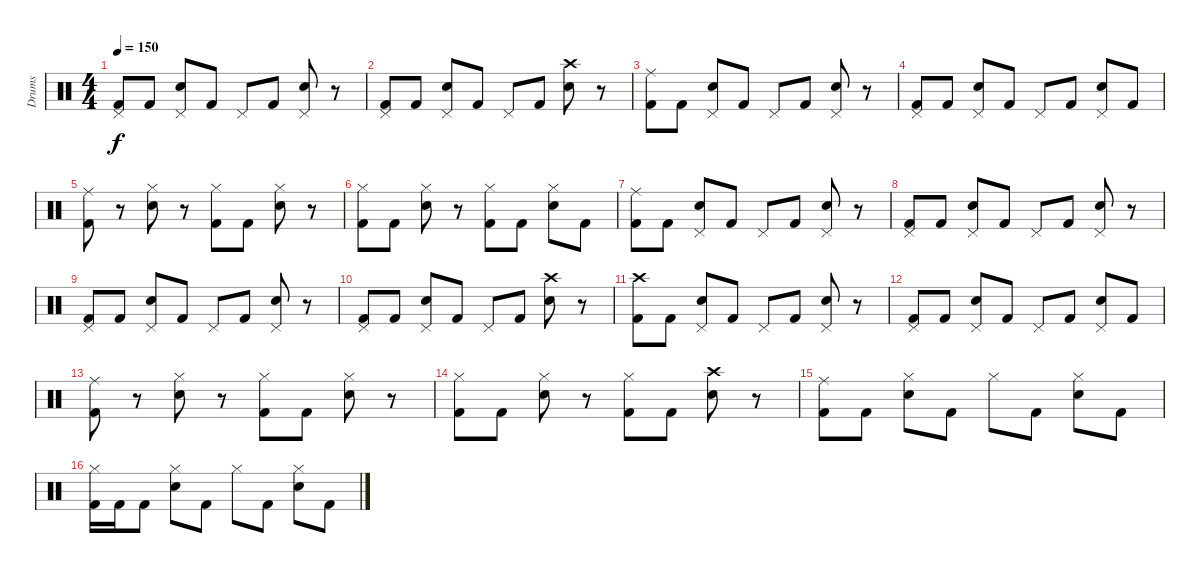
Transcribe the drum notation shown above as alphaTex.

\track ("Drums" "Drums") {instrument percussion}
\staff {score}
\articulation defaults
\ts (4 4)
\tempo 150
\clef neutral
\ks c
("Pedal Hi-Hat (hit)" "Kick (hit) 2").8{dy f} "Kick (hit) 2".8 ("Pedal Hi-Hat (hit)" "Electric Snare (hit)").8 "Kick (hit) 2".8 "Pedal Hi-Hat (hit)".8 "Kick (hit) 2".8 ("Pedal Hi-Hat (hit)" "Electric Snare (hit)").8 r.8 |
("Pedal Hi-Hat (hit)" "Kick (hit) 2").8 "Kick (hit) 2".8 ("Pedal Hi-Hat (hit)" "Electric Snare (hit)").8 "Kick (hit) 2".8 "Pedal Hi-Hat (hit)".8 "Kick (hit) 2".8 ("Crash high (hit)" "Electric Snare (hit)").8 r.8 |
("Ride (middle)" "Kick (hit) 2").8 "Kick (hit) 2".8 ("Pedal Hi-Hat (hit)" "Electric Snare (hit)").8 "Kick (hit) 2".8 "Pedal Hi-Hat (hit)".8 "Kick (hit) 2".8 ("Pedal Hi-Hat (hit)" "Electric Snare (hit)").8 r.8 |
("Pedal Hi-Hat (hit)" "Kick (hit) 2").8 "Kick (hit) 2".8 ("Pedal Hi-Hat (hit)" "Electric Snare (hit)").8 "Kick (hit) 2".8 "Pedal Hi-Hat (hit)".8 "Kick (hit) 2".8 ("Pedal Hi-Hat (hit)" "Electric Snare (hit)").8 "Kick (hit) 2".8 |
("Ride (middle)" "Kick (hit) 2").8 r.8 ("Hi-Hat (closed)" "Electric Snare (hit)").8 r.8 ("Hi-Hat (closed)" "Kick (hit) 2").8 "Kick (hit) 2".8 ("Hi-Hat (closed)" "Electric Snare (hit)").8 r.8 |
("Hi-Hat (closed)" "Kick (hit) 2").8 "Kick (hit) 2".8 ("Hi-Hat (closed)" "Electric Snare (hit)").8 r.8 ("Hi-Hat (closed)" "Kick (hit) 2").8 "Kick (hit) 2".8 ("Hi-Hat (closed)" "Electric Snare (hit)").8 "Kick (hit) 2".8 |
("Ride (middle)" "Kick (hit) 2").8 "Kick (hit) 2".8 ("Pedal Hi-Hat (hit)" "Electric Snare (hit)").8 "Kick (hit) 2".8 "Pedal Hi-Hat (hit)".8 "Kick (hit) 2".8 ("Pedal Hi-Hat (hit)" "Electric Snare (hit)").8 r.8 |
("Pedal Hi-Hat (hit)" "Kick (hit) 2").8 "Kick (hit) 2".8 ("Pedal Hi-Hat (hit)" "Electric Snare (hit)").8 "Kick (hit) 2".8 "Pedal Hi-Hat (hit)".8 "Kick (hit) 2".8 ("Pedal Hi-Hat (hit)" "Electric Snare (hit)").8 r.8 |
("Pedal Hi-Hat (hit)" "Kick (hit) 2").8 "Kick (hit) 2".8 ("Pedal Hi-Hat (hit)" "Electric Snare (hit)").8 "Kick (hit) 2".8 "Pedal Hi-Hat (hit)".8 "Kick (hit) 2".8 ("Pedal Hi-Hat (hit)" "Electric Snare (hit)").8 r.8 |
("Pedal Hi-Hat (hit)" "Kick (hit) 2").8 "Kick (hit) 2".8 ("Pedal Hi-Hat (hit)" "Electric Snare (hit)").8 "Kick (hit) 2".8 "Pedal Hi-Hat (hit)".8 "Kick (hit) 2".8 ("Crash high (hit)" "Electric Snare (hit)").8 r.8 |
("Crash high (hit)" "Kick (hit) 2").8 "Kick (hit) 2".8 ("Pedal Hi-Hat (hit)" "Electric Snare (hit)").8 "Kick (hit) 2".8 "Pedal Hi-Hat (hit)".8 "Kick (hit) 2".8 ("Pedal Hi-Hat (hit)" "Electric Snare (hit)").8 r.8 |
("Pedal Hi-Hat (hit)" "Kick (hit) 2").8 "Kick (hit) 2".8 ("Pedal Hi-Hat (hit)" "Electric Snare (hit)").8 "Kick (hit) 2".8 "Pedal Hi-Hat (hit)".8 "Kick (hit) 2".8 ("Pedal Hi-Hat (hit)" "Electric Snare (hit)").8 "Kick (hit) 2".8 |
("Ride (middle)" "Kick (hit) 2").8 r.8 ("Hi-Hat (closed)" "Electric Snare (hit)").8 r.8 ("Hi-Hat (closed)" "Kick (hit) 2").8 "Kick (hit) 2".8 ("Hi-Hat (closed)" "Electric Snare (hit)").8 r.8 |
("Hi-Hat (closed)" "Kick (hit) 2").8 "Kick (hit) 2".8 ("Hi-Hat (closed)" "Electric Snare (hit)").8 r.8 ("Hi-Hat (closed)" "Kick (hit) 2").8 "Kick (hit) 2".8 ("Crash high (hit)" "Electric Snare (hit)").8 r.8 |
("Ride (middle)" "Kick (hit) 2").8 "Kick (hit) 2".8 ("Hi-Hat (closed)" "Electric Snare (hit)").8 "Kick (hit) 2".8 "Hi-Hat (closed)".8 "Kick (hit) 2".8 ("Hi-Hat (closed)" "Electric Snare (hit)").8 "Kick (hit) 2".8 |
("Hi-Hat (closed)" "Kick (hit) 2").16 "Kick (hit) 2".16 "Kick (hit) 2".8 ("Hi-Hat (closed)" "Electric Snare (hit)").8 "Kick (hit) 2".8 "Hi-Hat (closed)".8 "Kick (hit) 2".8 ("Hi-Hat (closed)" "Electric Snare (hit)").8 "Kick (hit) 2".8
